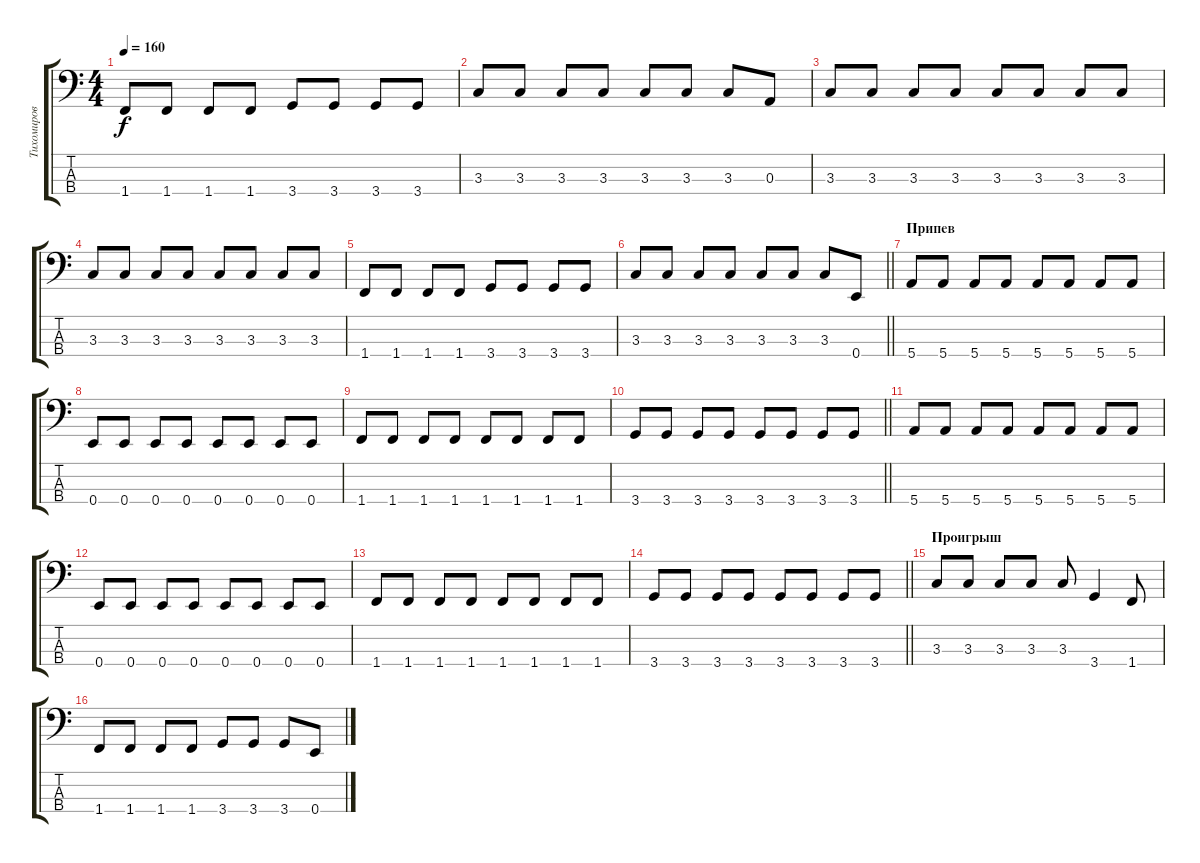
\track ("Тихомиров" "Тихомиров") {instrument electricbassfinger}
\staff {score tabs}
\tuning (G2 D2 A1 E1) {hide}
\ts (4 4)
\tempo 160
\clef f4
\ks c
1.4.8{dy f} 1.4.8 1.4.8 1.4.8 3.4.8 3.4.8 3.4.8 3.4.8 |
3.3.8 3.3.8 3.3.8 3.3.8 3.3.8 3.3.8 3.3.8 0.3.8 |
3.3.8 3.3.8 3.3.8 3.3.8 3.3.8 3.3.8 3.3.8 3.3.8 |
3.3.8 3.3.8 3.3.8 3.3.8 3.3.8 3.3.8 3.3.8 3.3.8 |
1.4.8 1.4.8 1.4.8 1.4.8 3.4.8 3.4.8 3.4.8 3.4.8 |
\barLineRight lightlight
3.3.8 3.3.8 3.3.8 3.3.8 3.3.8 3.3.8 3.3.8 0.4.8 |
\section ("" "Припев")
5.4.8 5.4.8 5.4.8 5.4.8 5.4.8 5.4.8 5.4.8 5.4.8 |
0.4.8 0.4.8 0.4.8 0.4.8 0.4.8 0.4.8 0.4.8 0.4.8 |
1.4.8 1.4.8 1.4.8 1.4.8 1.4.8 1.4.8 1.4.8 1.4.8 |
\barLineRight lightlight
3.4.8 3.4.8 3.4.8 3.4.8 3.4.8 3.4.8 3.4.8 3.4.8 |
5.4.8 5.4.8 5.4.8 5.4.8 5.4.8 5.4.8 5.4.8 5.4.8 |
0.4.8 0.4.8 0.4.8 0.4.8 0.4.8 0.4.8 0.4.8 0.4.8 |
1.4.8 1.4.8 1.4.8 1.4.8 1.4.8 1.4.8 1.4.8 1.4.8 |
\barLineRight lightlight
3.4.8 3.4.8 3.4.8 3.4.8 3.4.8 3.4.8 3.4.8 3.4.8 |
\section ("" "Проигрыш")
3.3.8 3.3.8 3.3.8 3.3.8 3.3.8 3.4.4 1.4.8 |
1.4.8 1.4.8 1.4.8 1.4.8 3.4.8 3.4.8 3.4.8 0.4.8
